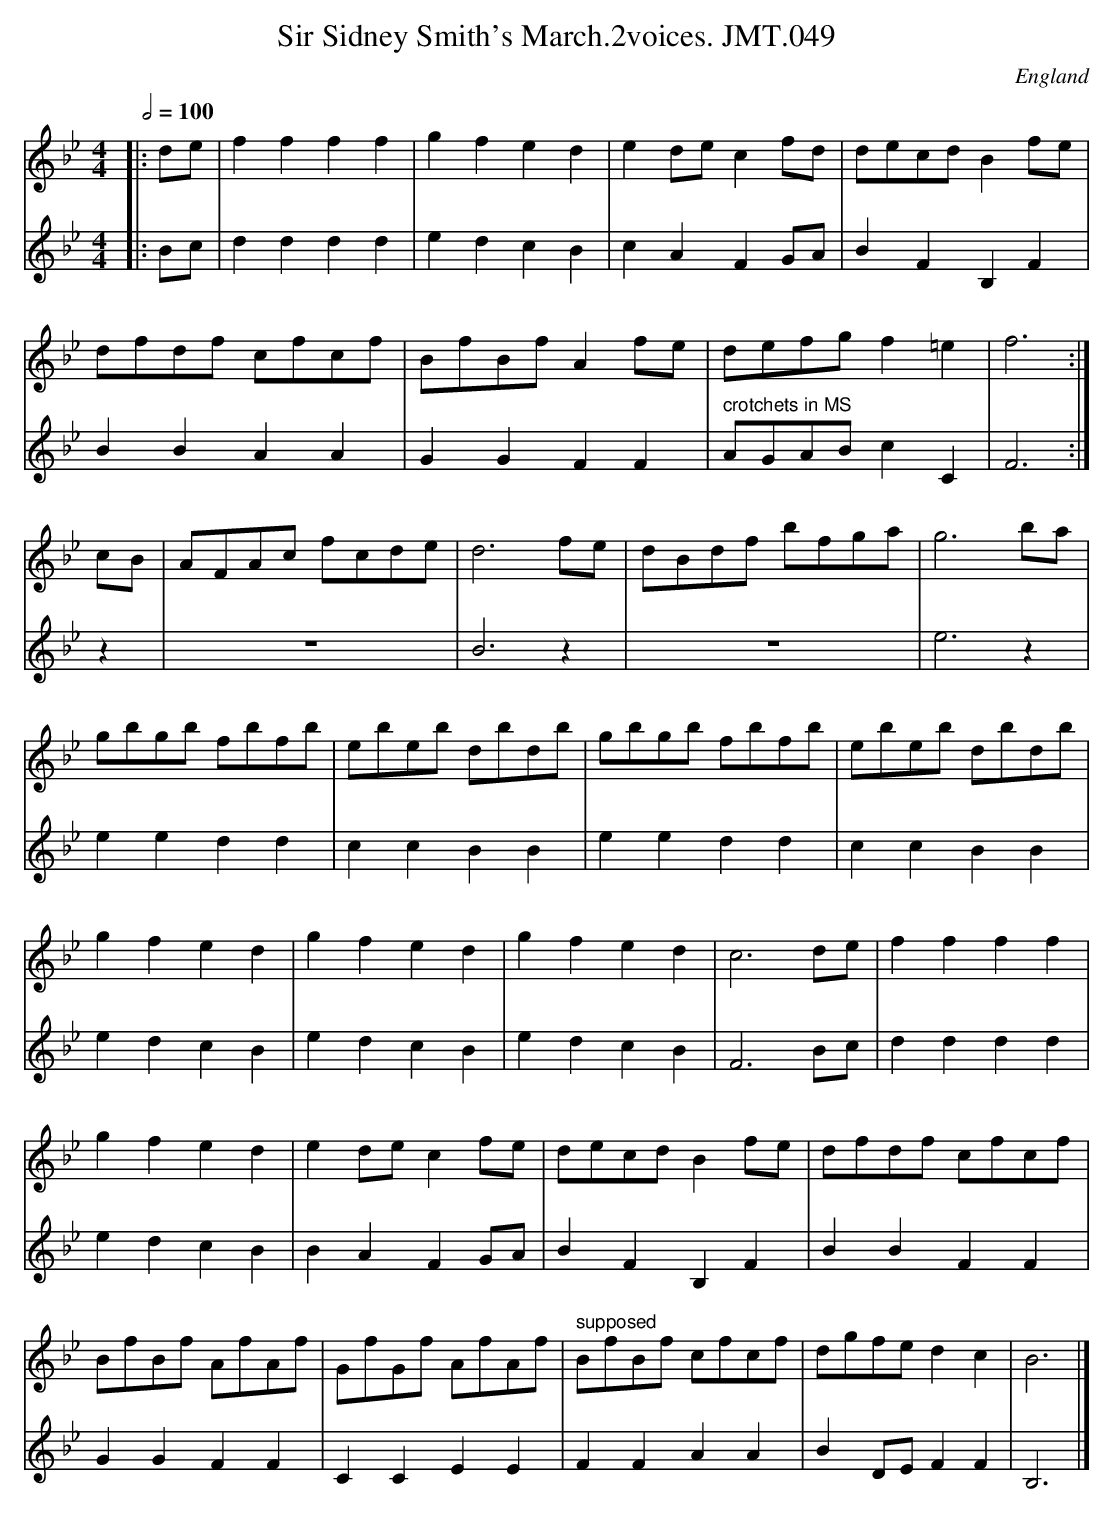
X:1
T:Sir Sidney Smith's March.2voices. JMT.049
M:4/4
L:1/8
Q:1/2=100
O:England
K:Bb major
[V:1]|:de|f2f2f2f2|g2f2e2d2|e2dec2fd|decdB2fe|!
[V:2]|:Bc|d2d2d2d2|e2d2c2B2|c2A2F2GA|B2F2B,2F2|!
[V:1]dfdf cfcf|BfBfA2fe|defgf2=e2|f6:|!
[V:2]B2B2A2A2|G2G2F2F2|" crotchets in MS"AGAB c2C2|F6:|!
[V:1]cB|AFAc fcde|d6fe|dBdf bfga|g6ba|!
[V:2]z2|z8|B6z2|z8|
[V:1]gbgb fbfb|ebeb dbdb|gbgb fbfb|ebeb dbdb|!
[V:2]e6z2|e2e2d2d2|c2c2B2B2|e2e2d2d2|!
[V:1]g2f2e2d2|g2f2e2d2|g2f2e2d2|c6de|f2f2f2f2|!
[V:2]c2c2B2B2|e2d2c2B2|e2d2c2B2|e2d2c2B2|F6Bc|d2d2d2d2|!
[V:1]g2f2e2d2|e2dec2fe|decdB2fe|dfdf cfcf|!
[V:2]e2d2c2B2|B2A2F2GA|B2F2B,2F2|B2B2F2F2|!
[V:1]BfBf AfAf|GfGf AfAf|" supposed"BfBf cfcf|dgfe d2c2|B6|]
[V:2]G2G2F2F2|C2C2E2E2|F2F2A2A2|B2DEF2F2|B,6|]
